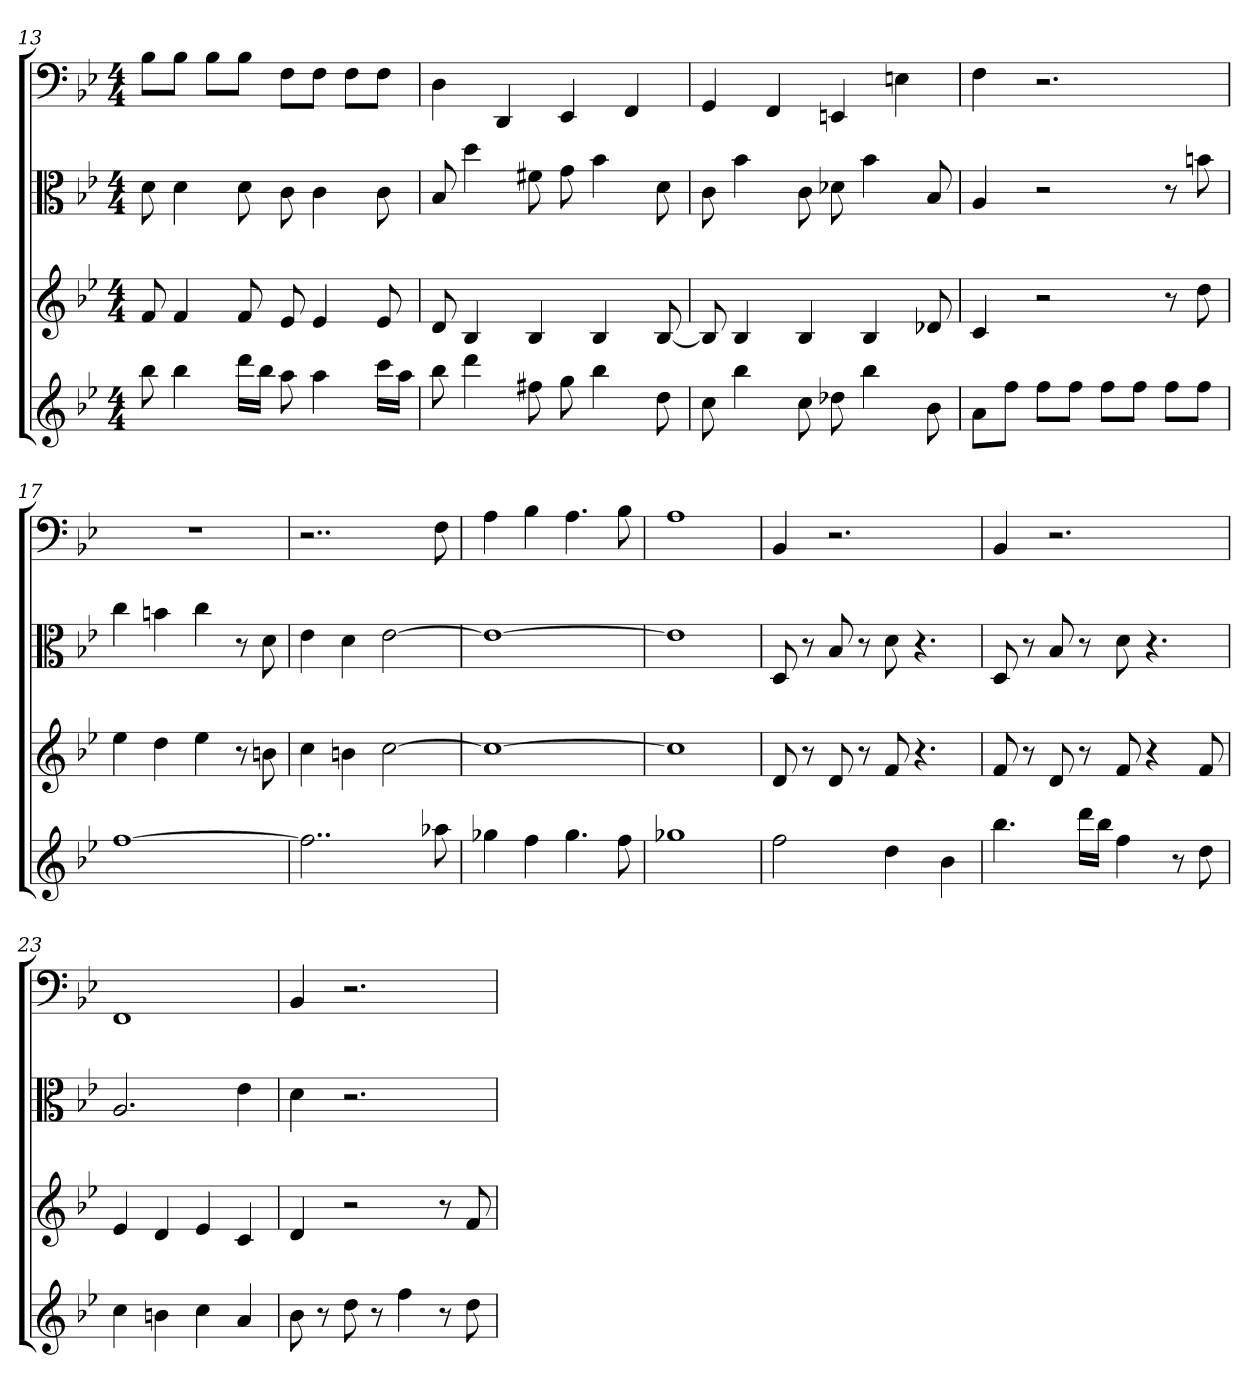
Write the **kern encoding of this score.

**kern	**kern	**kern	**kern
*part4	*part3	*part2	*part1
*staff4	*staff3	*staff2	*staff1
*	*	*clefC3	*clefF4
*k[b-e-]	*k[b-e-]	*k[b-e-]	*k[b-e-]
*B-:	*B-:	*B-:	*B-:
*M4/4	*M4/4	*M4/4	*M4/4
=13	=13	=13	=13
8bb-	8f	8d	8B-\L
4bb-	4f	4d	8B-\J
.	.	.	8B-\L
16dddLL	8f	8d	8B-\J
16bb-JJ	.	.	.
8aa	8e-	8c	8F\L
4aa	4e-	4c	8F\J
.	.	.	8F\L
16cccLL	8e-	8c	8F\J
16aaJJ	.	.	.
=14	=14	=14	=14
8bb-	8d	8B-	4D
4ddd	4B-	4dd	.
.	.	.	4DD
8ff#X	4B-	8f#X	.
8gg	.	8g	4EE-
4bb-	4B-	4b-	.
.	.	.	4FF
8dd	[8B-	8d	.
=15	=15	=15	=15
8cc	8B-]	8c	4GG
4bb-	4B-	4b-	.
.	.	.	4FF
8cc	4B-	8c	.
8dd-X	.	8d-X	4EEn
4bb-	4B-	4b-	.
.	.	.	4En
8b-	8d-X	8B-	.
=16	=16	=16	=16
8aL	4c	4A	4F
8ffJ	.	.	.
8ffL	2r	2r	2.r
8ffJ	.	.	.
8ffL	.	.	.
8ffJ	.	.	.
8ffL	8r	8r	.
8ffJ	8dd	8bn	.
=17	=17	=17	=17
[1ff	4ee-	4cc	1r
.	4dd	4bn	.
.	4ee-	4cc	.
.	8r	8r	.
.	8bn	8d	.
=18	=18	=18	=18
2..ff]	4cc	4e-	2..r
.	4bn	4d	.
.	[2cc	[2e-	.
8aa-X	.	.	8F
=19	=19	=19	=19
4gg-X	1cc_	1e-_	4A
4ff	.	.	4B-
4.gg-	.	.	4.A
8ff	.	.	8B-
=20	=20	=20	=20
1gg-X	1cc]	1e-]	1A
=21	=21	=21	=21
2ff	8d	8D	4BB-
.	8r	8r	.
.	8d	8B-	2.r
.	8r	8r	.
4dd	8f	8d	.
.	4.r	4.r	.
4b-	.	.	.
=22	=22	=22	=22
4.bb-	8f	8D	4BB-
.	8r	8r	.
.	8d	8B-	2.r
16dddLL	8r	8r	.
16bb-JJ	.	.	.
4ff	8f	8d	.
.	4r	4.r	.
8r	.	.	.
8dd	8f	.	.
=23	=23	=23	=23
4cc	4e-	2.A	1FF
4bn	4d	.	.
4cc	4e-	.	.
4a	4c	4e-	.
=24	=24	=24	=24
8b-	4d	4d	4BB-
8r	.	.	.
8dd	2r	2.r	2.r
8r	.	.	.
4ff	.	.	.
8r	8r	.	.
8dd	8f	.	.
=	=	=	=
*-	*-	*-	*-
